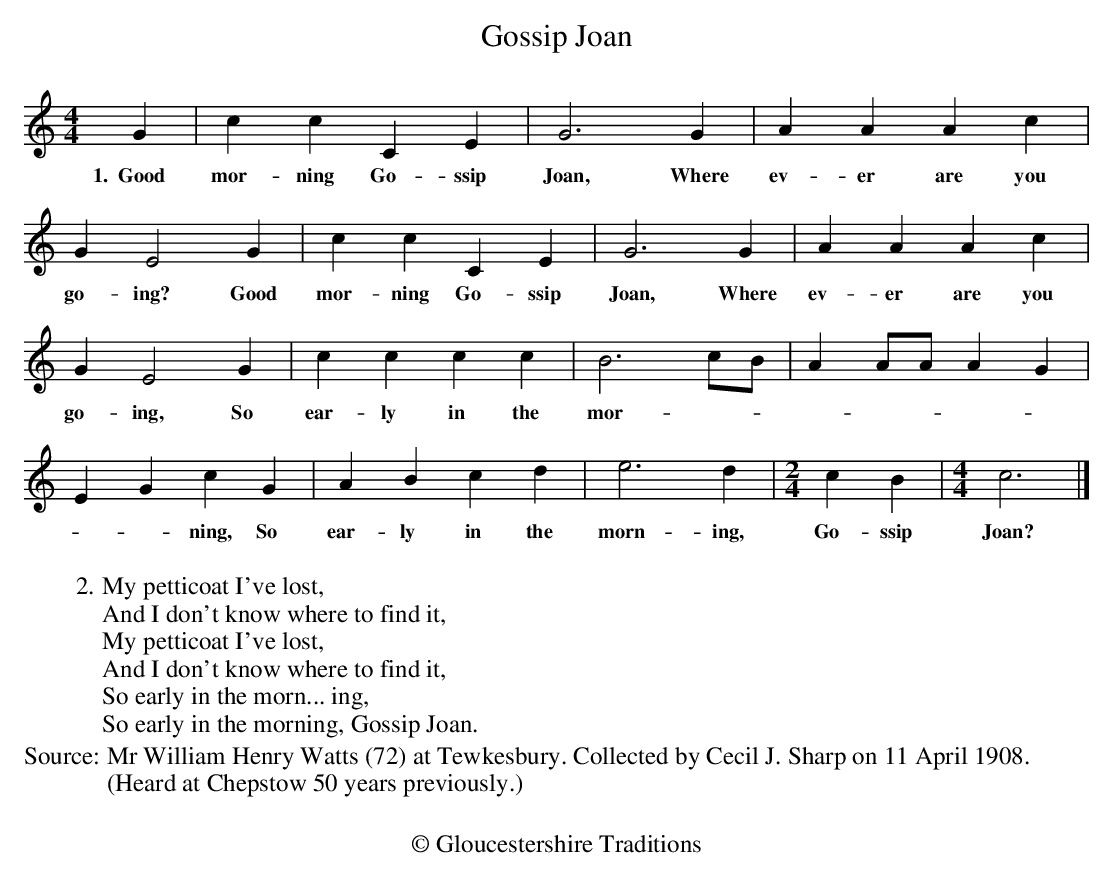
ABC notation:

X:1
T:Gossip Joan
M:4/4
L:1/8
K:C
G2 | c2c2 C2E2 | G6 G2 | A2A2 A2c2 |
w:1.~~Good mor-ning Go-ssip Joan, Where ev-er are you
G2E4 G2 | c2c2 C2E2 | G6 G2 | A2A2 A2c2 |
w:go-ing? Good mor-ning Go-ssip Joan, Where ev-er are you
G2E4 G2 | c2c2 c2c2 | B6 cB | A2AA A2G2 |
w:go-ing, So ear-ly in the mor - - - - - - -
E2G2 c2G2 | A2B2 c2d2 | e6 d2 |[M:2/4] c2B2 |[M:4/4] c6 |]
w:- - ning, So ear-ly in the morn-ing, Go-ssip Joan?
w:~~
W:2. My petticoat I've lost,
W:And I don't know where to find it,
W:My petticoat I've lost,
W:And I don't know where to find it,
W:So early in the morn... ing,
W:So early in the morning, Gossip Joan.
W:
